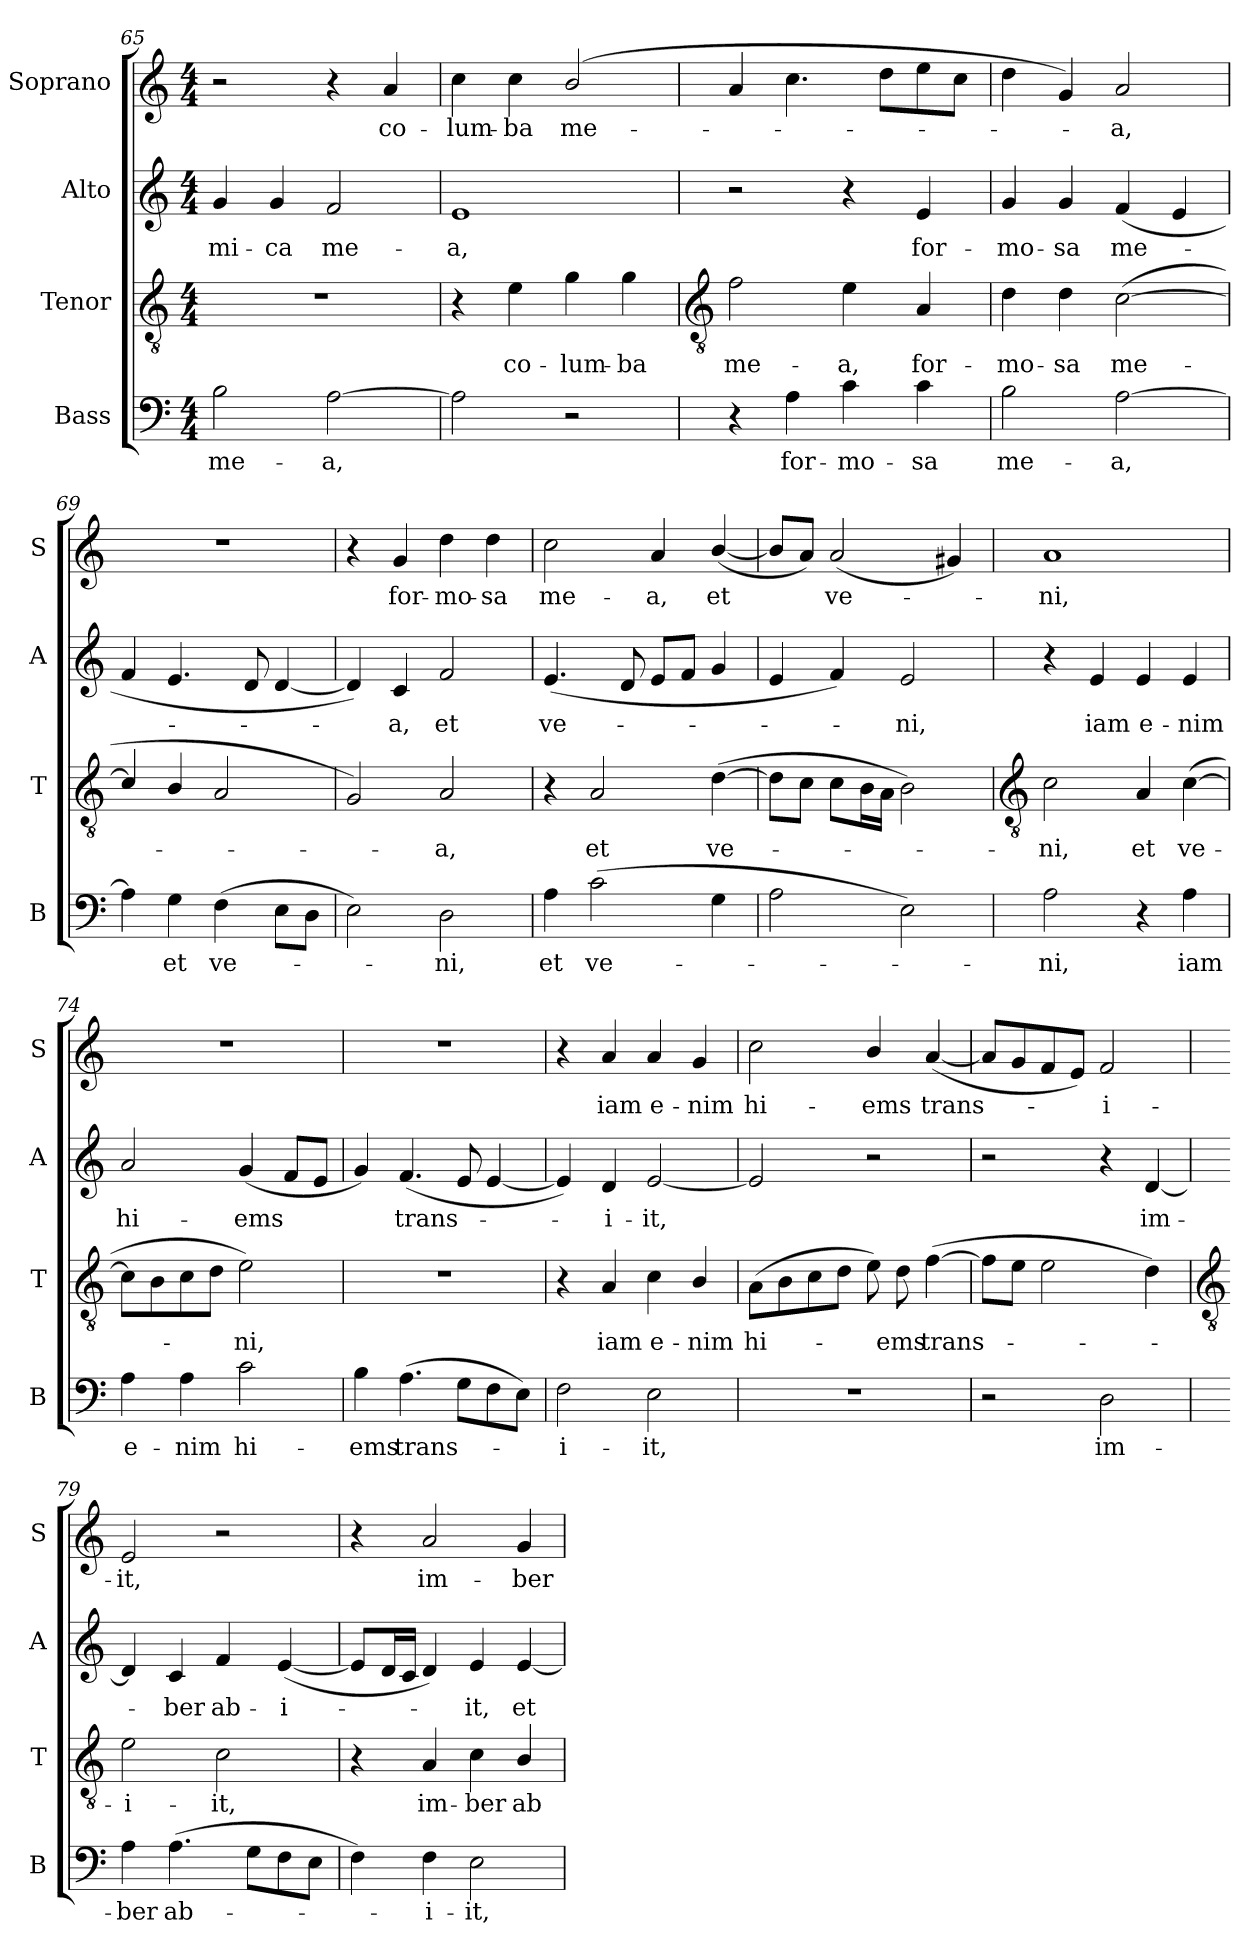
**kern	**text	**kern	**text	**kern	**text	**kern	**text
*part4	*part4	*part3	*part3	*part2	*part2	*part1	*part1
*staff4	*staff4	*staff3	*staff3	*staff2	*staff2	*staff1	*staff1
*I"Bass	*	*I"Tenor	*	*I"Alto	*	*I"Soprano	*
*I'B	*	*I'T	*	*I'A	*	*I'S	*
*clefF4	*	*clefGv2	*	*clefG2	*	*clefG2	*
*k[]	*	*k[]	*	*k[]	*	*k[]	*
*C:	*	*C:	*	*C:	*	*C:	*
*M4/4	*	*M4/4	*	*M4/4	*	*M4/4	*
=65	=65	=65	=65	=65	=65	=65	=65
!	!LO:LY:b	!	!	!	!LO:LY:b	!	!
2B	me-	1r	.	4g	-mi-	2r	.
!	!	!	!	!	!LO:LY:b	!	!
.	.	.	.	4g	-ca	.	.
!	!LO:LY:b	!	!	!	!LO:LY:b	!	!
[2A	-a,	.	.	2f	me-	4r	.
!	!	!	!	!	!	!	!LO:LY:b
.	.	.	.	.	.	4a	co-
=66	=66	=66	=66	=66	=66	=66	=66
!	!	!	!	!	!LO:LY:b	!	!LO:LY:b
2A]	.	4r	.	1e	-a,	4cc	-lum-
!	!	!	!LO:LY:b	!	!	!	!LO:LY:b
.	.	4e	co-	.	.	4cc	-ba
!	!	!	!LO:LY:b	!	!	!	!LO:LY:b
2r	.	4g	-lum-	.	.	(>2b/	me-
!	!	!	!LO:LY:b	!	!	!	!
.	.	4g	-ba	.	.	.	.
!!LO:LB:g=z
=67	=67	=67	=67	=67	=67	=67	=67
*	*	*clefGv2	*	*	*	*	*
!	!	!	!LO:LY:b	!	!	!	!
4r	.	2f	me-	2r	.	4a	.
!	!LO:LY:b	!	!	!	!	!	!
4A	for-	.	.	.	.	4.cc	.
!	!LO:LY:b	!	!LO:LY:b	!	!	!	!
4c	-mo-	4e	-a,	4r	.	.	.
.	.	.	.	.	.	8ddL	.
!	!LO:LY:b	!	!LO:LY:b	!	!LO:LY:b	!	!
4c	-sa	4A	for-	4e	for-	8ee	.
.	.	.	.	.	.	8ccJ	.
=68	=68	=68	=68	=68	=68	=68	=68
!	!LO:LY:b	!	!LO:LY:b	!	!LO:LY:b	!	!
2B	me-	4d	-mo-	4g	-mo-	4dd	.
!	!	!	!LO:LY:b	!	!LO:LY:b	!	!
.	.	4d	-sa	4g	-sa	4g)	.
!	!LO:LY:b	!	!LO:LY:b	!	!LO:LY:b	!	!LO:LY:b
[2A	-a,	(<[2c	me-	(<4f	me-	2a	a,
.	.	.	.	4e	.	.	.
=69	=69	=69	=69	=69	=69	=69	=69
4A]	.	4c/]	.	4f	.	1r	.
!	!LO:LY:b	!	!	!	!	!	!
4G	et	4B/	.	4.e	.	.	.
!	!LO:LY:b	!	!	!	!	!	!
(>4F	ve-	2A	.	.	.	.	.
.	.	.	.	8d	.	.	.
8EL	.	.	.	[4d	.	.	.
8DJ	.	.	.	.	.	.	.
=70	=70	=70	=70	=70	=70	=70	=70
2E)	.	2G)	.	4d])	.	4r	.
!	!	!	!	!	!LO:LY:b	!	!LO:LY:b
.	.	.	.	4c	a,	4g	for-
!	!LO:LY:b	!	!LO:LY:b	!	!LO:LY:b	!	!LO:LY:b
2D	ni,	2A	a,	2f	et	4dd	-mo-
!	!	!	!	!	!	!	!LO:LY:b
.	.	.	.	.	.	4dd	-sa
=71	=71	=71	=71	=71	=71	=71	=71
!	!LO:LY:b	!	!	!	!LO:LY:b	!	!LO:LY:b
4A	et	4r	.	(<4.e	ve-	2cc	me-
!	!LO:LY:b	!	!LO:LY:b	!	!	!	!
(>2c	ve-	2A	et	.	.	.	.
.	.	.	.	8d	.	.	.
!	!	!	!	!	!	!	!LO:LY:b
.	.	.	.	8eL	.	4a	-a,
.	.	.	.	8fJ	.	.	.
!	!	!	!LO:LY:b	!	!	!	!LO:LY:b
4G	.	(>[4d	ve-	4g	.	(<[4b/	et
=72	=72	=72	=72	=72	=72	=72	=72
2A	.	8dL]	.	4e	.	8bL]	.
.	.	8cJ	.	.	.	8aJ)	.
!	!	!	!	!	!	!	!LO:LY:b
.	.	8cL	.	4f)	.	(<2a	ve-
.	.	16BL	.	.	.	.	.
.	.	16AJJ	.	.	.	.	.
!	!	!	!	!	!LO:LY:b	!	!
2E)	.	2B)	.	2e	ni,	.	.
.	.	.	.	.	.	4g#X)	.
!!LO:LB:g=z
=73	=73	=73	=73	=73	=73	=73	=73
*	*	*clefGv2	*	*	*	*	*
!	!LO:LY:b	!	!LO:LY:b	!	!	!	!LO:LY:b
2A	ni,	2c	ni,	4r	.	1a	ni,
!	!	!	!	!	!LO:LY:b	!	!
.	.	.	.	4e	iam	.	.
!	!	!	!LO:LY:b	!	!LO:LY:b	!	!
4r	.	4A	et	4e	e-	.	.
!	!LO:LY:b	!	!LO:LY:b	!	!LO:LY:b	!	!
4A	iam	(>[4c	ve-	4e	-nim	.	.
=74	=74	=74	=74	=74	=74	=74	=74
!	!LO:LY:b	!	!	!	!LO:LY:b	!	!
4A	e-	8cL]	.	2a	hi-	1r	.
.	.	8B	.	.	.	.	.
!	!LO:LY:b	!	!	!	!	!	!
4A	-nim	8c	.	.	.	.	.
.	.	8dJ	.	.	.	.	.
!	!LO:LY:b	!	!LO:LY:b	!	!LO:LY:b	!	!
2c	hi-	2e)	ni,	(<4g	-ems	.	.
.	.	.	.	8fL	.	.	.
.	.	.	.	8eJ	.	.	.
=75	=75	=75	=75	=75	=75	=75	=75
!	!LO:LY:b	!	!	!	!	!	!
4B	-ems	1r	.	4g)	.	1r	.
!	!LO:LY:b	!	!	!	!LO:LY:b	!	!
(>4.A	trans-	.	.	(<4.f	trans-	.	.
8GL	.	.	.	8e	.	.	.
8F	.	.	.	[4e	.	.	.
8EJ)	.	.	.	.	.	.	.
=76	=76	=76	=76	=76	=76	=76	=76
!	!LO:LY:b	!	!	!	!	!	!
2F	i-	4r	.	4e])	.	4r	.
!	!	!	!LO:LY:b	!	!LO:LY:b	!	!LO:LY:b
.	.	4A	iam	4d	i-	4a	iam
!	!LO:LY:b	!	!LO:LY:b	!	!LO:LY:b	!	!LO:LY:b
2E	-it,	4c	e-	[2e	-it,	4a	e-
!	!	!	!LO:LY:b	!	!	!	!LO:LY:b
.	.	4B/	-nim	.	.	4g	-nim
=77	=77	=77	=77	=77	=77	=77	=77
!	!	!	!LO:LY:b	!	!	!	!LO:LY:b
1r	.	(>8AL	hi-	2e]	.	2cc	hi-
.	.	8B	.	.	.	.	.
.	.	8c	.	.	.	.	.
.	.	8dJ	.	.	.	.	.
!	!	!	!	!	!	!	!LO:LY:b
.	.	8e)	.	2r	.	4b/	-ems
!	!	!	!LO:LY:b	!	!	!	!
.	.	8d	ems	.	.	.	.
!	!	!	!LO:LY:b	!	!	!	!LO:LY:b
.	.	(>[4f	trans-	.	.	(<[4a	trans-
=78	=78	=78	=78	=78	=78	=78	=78
2r	.	8fL]	.	2r	.	8aL]	.
.	.	8eJ	.	.	.	8g	.
.	.	2e	.	.	.	8f	.
.	.	.	.	.	.	8eJ)	.
!	!LO:LY:b	!	!	!	!	!	!LO:LY:b
2D	im-	.	.	4r	.	2f	i-
!	!	!	!	!	!LO:LY:b	!	!
.	.	4d)	.	[4d	im-	.	.
!!LO:LB:g=z
=79	=79	=79	=79	=79	=79	=79	=79
*	*	*clefGv2	*	*	*	*	*
!	!LO:LY:b	!	!LO:LY:b	!	!	!	!LO:LY:b
4A	-ber	2e	i-	4d]	.	2e	-it,
!	!LO:LY:b	!	!	!	!LO:LY:b	!	!
(>4.A	ab-	.	.	4c	ber	.	.
!	!	!	!LO:LY:b	!	!LO:LY:b	!	!
.	.	2c	-it,	4f	ab-	2r	.
8GL	.	.	.	.	.	.	.
!	!	!	!	!	!LO:LY:b	!	!
8F	.	.	.	(<[4e	-i-	.	.
8EJ	.	.	.	.	.	.	.
=80	=80	=80	=80	=80	=80	=80	=80
4F)	.	4r	.	8eL]	.	4r	.
.	.	.	.	16dL	.	.	.
.	.	.	.	16cJJ	.	.	.
!	!LO:LY:b	!	!LO:LY:b	!	!	!	!LO:LY:b
4F	i-	4A	im-	4d)	.	2a	im-
!	!LO:LY:b	!	!LO:LY:b	!	!LO:LY:b	!	!
2E	-it,	4c	-ber	4e	it,	.	.
!	!	!	!LO:LY:b	!	!LO:LY:b	!	!LO:LY:b
.	.	4B/	ab-	[4e	et	4g	-ber
=	=	=	=	=	=	=	=
*-	*-	*-	*-	*-	*-	*-	*-
